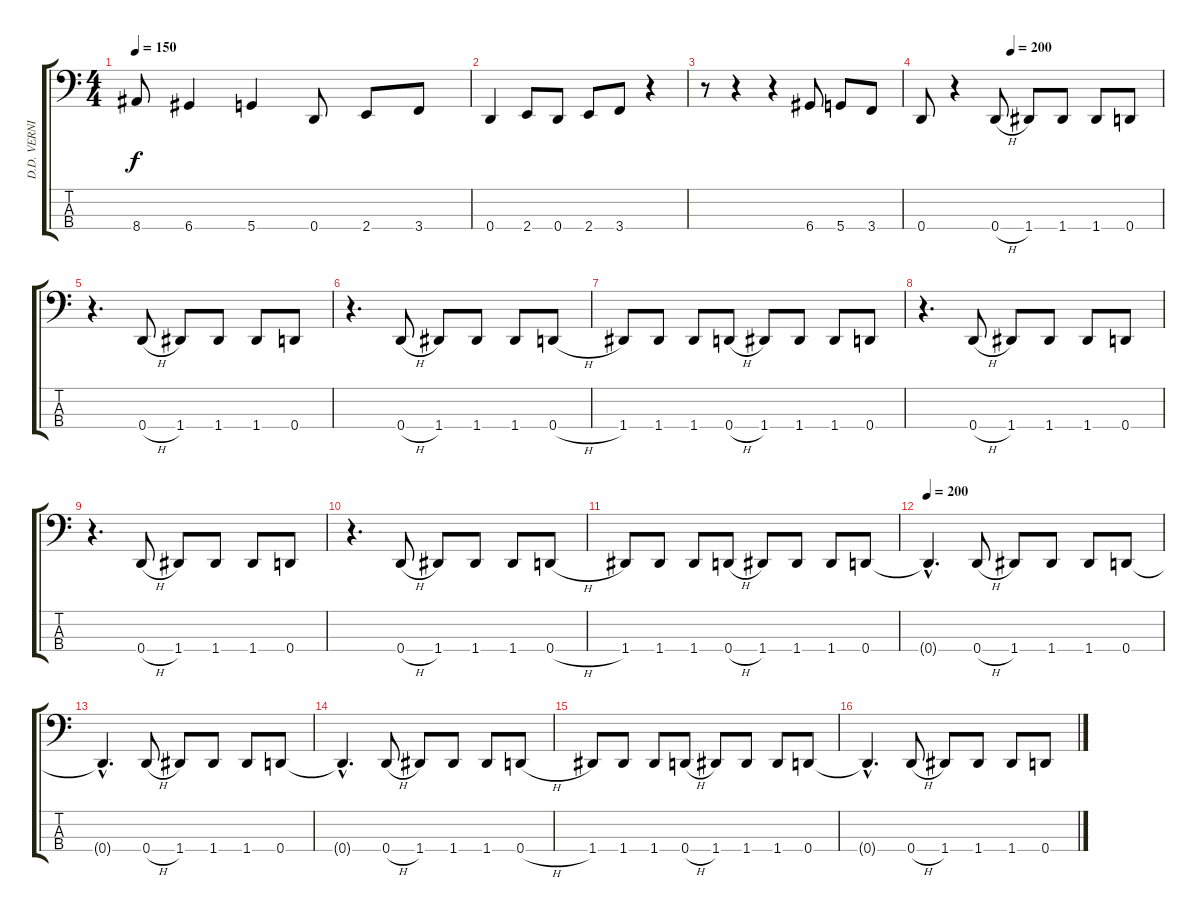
\track ("D.D. VERNI - bass" "D.D. VERNI") {instrument slapbass1}
\staff {score tabs}
\tuning (G2 D2 A1 D1) {hide}
\ts (4 4)
\tempo 150
\clef f4
\ks c
8.4{t}.8{dy f} 6.4.4 5.4.4 0.4.8 2.4.8 3.4.8 |
0.4.4 2.4.8 0.4.8 2.4.8 3.4.8 r.4 |
r.8 r.4 r.4 6.4.8 5.4.8 3.4.8 |
\tempo (200 0.375)
0.4.8 r.4 0.4{h}.8 1.4.8 1.4.8 1.4.8 0.4.8 |
r.4{d} 0.4{h}.8 1.4.8 1.4.8 1.4.8 0.4.8 |
r.4{d} 0.4{h}.8 1.4.8 1.4.8 1.4.8 0.4{h}.8 |
1.4.8 1.4.8 1.4.8 0.4{h}.8 1.4.8 1.4.8 1.4.8 0.4.8 |
r.4{d} 0.4{h}.8 1.4.8 1.4.8 1.4.8 0.4.8 |
r.4{d} 0.4{h}.8 1.4.8 1.4.8 1.4.8 0.4.8 |
r.4{d} 0.4{h}.8 1.4.8 1.4.8 1.4.8 0.4{h}.8 |
1.4.8 1.4.8 1.4.8 0.4{h}.8 1.4.8 1.4.8 1.4.8 0.4.8 |
\tempo 200
0.4{hac t}.4{d} 0.4{h}.8 1.4.8 1.4.8 1.4.8 0.4.8 |
0.4{hac t}.4{d} 0.4{h}.8 1.4.8 1.4.8 1.4.8 0.4.8 |
0.4{hac t}.4{d} 0.4{h}.8 1.4.8 1.4.8 1.4.8 0.4{h}.8 |
1.4.8 1.4.8 1.4.8 0.4{h}.8 1.4.8 1.4.8 1.4.8 0.4.8 |
0.4{hac t}.4{d} 0.4{h}.8 1.4.8 1.4.8 1.4.8 0.4.8
